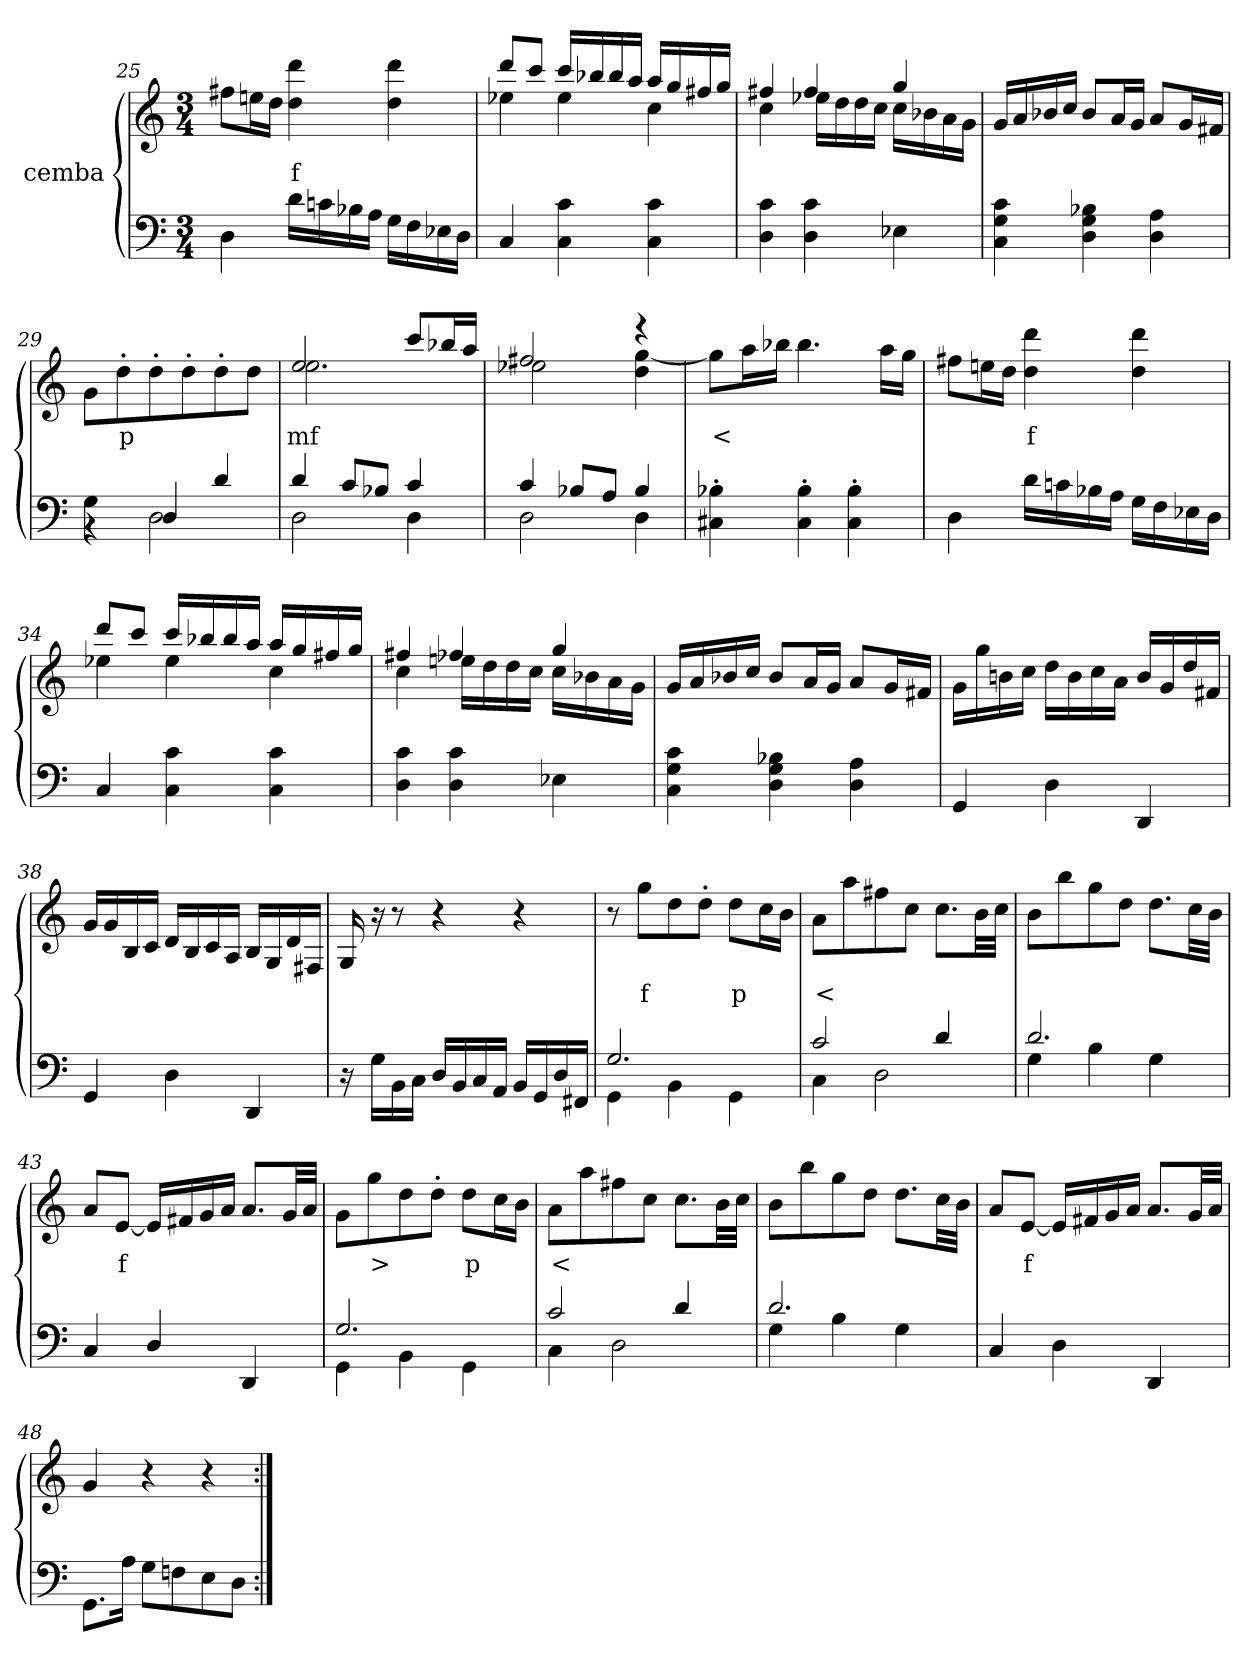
**kern	**kern	**text
*part2	*part1	*part1
*staff2	*staff1	*staff1
*I"cemba	*I"cemba	*
*clefF4	*clefG2	*
*k[]	*k[]	*
*C:	*C:	*
*M3/4	*M3/4	*
=25	=25	=25
4D\	8ff#X\L	.
.	16een\L	.
.	16dd\JJ	.
16d\LL	4dd\ 4ddd\	f
16cn\	.	.
16B-X\	.	.
16A\JJ	.	.
16G\LL	4dd\ 4ddd\	.
16F\	.	.
16E-X\	.	.
16D\JJ	.	.
=26	=26	=26
*	*^	*
4C/	8ddd/L	4ee-X\	.
.	8ccc/J	.	.
4C\ 4c\	16ccc/LL	4ee-\	.
.	16bb-X/	.	.
.	16bb-/	.	.
.	16aa/JJ	.	.
4C\ 4c\	16aa/LL	4cc\	.
.	16gg/	.	.
.	16ff#X/	.	.
.	16gg/JJ	.	.
=27	=27	=27	=27
4D\ 4c\	4ff#X/	4cc\	.
4D\ 4c\	4ff#/	16ee-X\LL	.
.	.	16dd\	.
.	.	16dd\	.
.	.	16cc\JJ	.
4E-X\	4gg/	16cc\LL	.
.	.	16b-X\	.
.	.	16a\	.
.	.	16g\JJ	.
*	*v	*v	*
=28	=28	=28
4C\ 4G\ 4c\	16g/LL	.
.	16a/	.
.	16b-X/	.
.	16cc/JJ	.
4D\ 4G\ 4B-X\	8b-/L	.
.	16a/L	.
.	16g/JJ	.
4D\ 4A\	8a/L	.
.	16g/L	.
.	16f#X/JJ	.
=29	=29	=29
*^	*	*
4G\	4r	8g\L	.
.	.	8dd'>\	p
2D\	4D/	8dd'>\	.
.	.	8dd'>\	.
.	4d/	8dd'>\	.
.	.	8dd\J	.
=30	=30	=30	=30
*	*	*^	*
4d/	2D\	2ee/	2.ee\	mf
8c/L	.	.	.	.
8B-X/J	.	.	.	.
4c/	4D\	8ccc/L	.	.
.	.	16bb-X/L	.	.
.	.	16aa/JJ	.	.
=31	=31	=31	=31	=31
4c/	2D\	2ff#X/	2ee-X\	.
8B-X/L	.	.	.	.
8A/J	.	.	.	.
4B-/	4D\	4r	4dd\ [4gg\	.
*v	*v	*	*	*
*	*v	*v	*
=32	=32	=32
4C#X\'> 4B-X\'>	8gg\L]	<
.	16aa\L	.
.	16bb-X\JJ	.
4C#\'> 4B-\'>	4.bb-\	.
4C#\'> 4B-\'>	.	.
.	16aa\LL	.
.	16gg\JJ	.
=33	=33	=33
4D\	8ff#X\L	.
.	16een\L	.
.	16dd\JJ	.
16d\LL	4dd\ 4ddd\	f
16cn\	.	.
16B-X\	.	.
16A\JJ	.	.
16G\LL	4dd\ 4ddd\	.
16F\	.	.
16E-X\	.	.
16D\JJ	.	.
=34	=34	=34
*	*^	*
4C/	8ddd/L	4ee-X\	.
.	8ccc/J	.	.
4C\ 4c\	16ccc/LL	4ee-\	.
.	16bb-X/	.	.
.	16bb-/	.	.
.	16aa/JJ	.	.
4C\ 4c\	16aa/LL	4cc\	.
.	16gg/	.	.
.	16ff#X/	.	.
.	16gg/JJ	.	.
=35	=35	=35	=35
4D\ 4c\	4ff#X/	4cc\	.
4D\ 4c\	4ff-X/	16een\LL	.
.	.	16dd\	.
.	.	16dd\	.
.	.	16cc\JJ	.
4E-X\	4gg/	16cc\LL	.
.	.	16b-X\	.
.	.	16a\	.
.	.	16g\JJ	.
*	*v	*v	*
=36	=36	=36
4C\ 4G\ 4c\	16g/LL	.
.	16a/	.
.	16b-X/	.
.	16cc/JJ	.
4D\ 4G\ 4B-X\	8b-/L	.
.	16a/L	.
.	16g/JJ	.
4D\ 4A\	8a/L	.
.	16g/L	.
.	16f#X/JJ	.
=37	=37	=37
4GG/	16g\LL	.
.	16gg\	.
.	16bn\	.
.	16cc\JJ	.
4D\	16dd\LL	.
.	16b\	.
.	16cc\	.
.	16a\JJ	.
4DD/	16b/LL	.
.	16g/	.
.	16dd/	.
.	16f#X/JJ	.
=38	=38	=38
4GG/	16g/LL	.
.	16g/	.
.	16B/	.
.	16c/JJ	.
4D\	16d/LL	.
.	16B/	.
.	16c/	.
.	16A/JJ	.
4DD/	16B/LL	.
.	16G/	.
.	16d/	.
.	16F#X/JJ	.
=39	=39	=39
16r	16G/	.
16G\LL	16r	.
16BB\	8r	.
16C\JJ	.	.
16D/LL	4r	.
16BB/	.	.
16C/	.	.
16AA/JJ	.	.
16BB/LL	4r	.
16GG/	.	.
16D/	.	.
16FF#X/JJ	.	.
=40	=40	=40
*^	*	*
2.G/	4GG\	8r	.
.	.	8gg\L	f
.	4BB\	8dd\	.
.	.	8dd'>\J	.
.	4GG\	8dd\L	p
.	.	16cc\L	.
.	.	16b\JJ	.
=41	=41	=41	=41
2c/	4C\	8a\L	<
.	.	8aa\	.
.	2D\	8ff#X\	.
.	.	8cc\J	.
4d/	.	8.cc\L	.
.	.	32b\LL	.
.	.	32cc\JJJ	.
=42	=42	=42	=42
2.d/	4G\	8b\L	.
.	.	8bb\	.
.	4B\	8gg\	.
.	.	8dd\J	.
.	4G\	8.dd\L	.
.	.	32cc\LL	.
.	.	32b\JJJ	.
*v	*v	*	*
=43	=43	=43
4C/	8a/L	.
.	[8e/J	f
4D/	16e/LL]	.
.	16f#X/	.
.	16g/	.
.	16a/JJ	.
4DD/	8.a/L	.
.	32g/LL	.
.	32a/JJJ	.
=44	=44	=44
*^	*	*
2.G/	4GG\	8g\L	.
.	.	8gg\	>
.	4BB\	8dd\	.
.	.	8dd'>\J	.
.	4GG\	8dd\L	p
.	.	16cc\L	.
.	.	16b\JJ	.
=45	=45	=45	=45
2c/	4C\	8a\L	<
.	.	8aa\	.
.	2D\	8ff#X\	.
.	.	8cc\J	.
4d/	.	8.cc\L	.
.	.	32b\LL	.
.	.	32cc\JJJ	.
=46	=46	=46	=46
2.d/	4G\	8b\L	.
.	.	8bb\	.
.	4B\	8gg\	.
.	.	8dd\J	.
.	4G\	8.dd\L	.
.	.	32cc\LL	.
.	.	32b\JJJ	.
*v	*v	*	*
=47	=47	=47
4C/	8a/L	.
.	[8e/J	f
4D\	16e/LL]	.
.	16f#X/	.
.	16g/	.
.	16a/JJ	.
4DD/	8.a/L	.
.	32g/LL	.
.	32a/JJJ	.
=48	=48	=48
8.GG\L	4g/	.
16A\Jk	.	.
8G\L	4r	.
8Fn\	.	.
8E\	4r	.
8D\J	.	.
=:|!	=:|!	=:|!
*-	*-	*-
